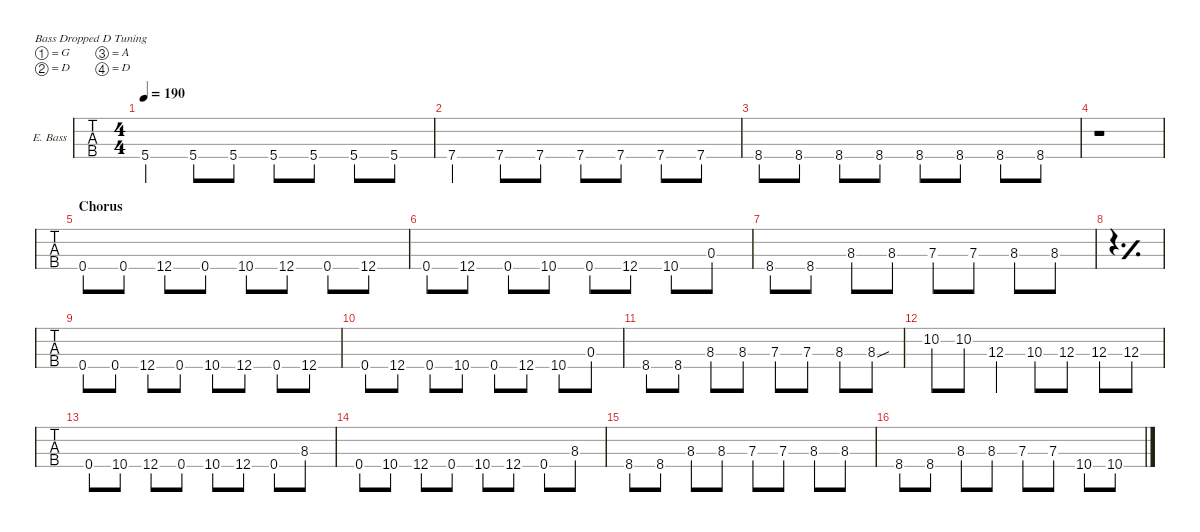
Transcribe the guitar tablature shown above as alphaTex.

\defaultSystemsLayout 4
\hideDynamics
\bracketExtendMode nobrackets
\firstSystemTrackNameOrientation horizontal
\track ("Ele. Bass" "E. Bass") {defaultSystemsLayout 4 instrument electricbassfinger}
\staff {tabs}
\tuning (G2 D2 A1 D1)
\ts (4 4)
\tempo 190
\clef f4
\scale
0.284855
\ks dminor
5.4{acc forcenatural}.4{dy f} 5.4{acc forcenatural}.8 5.4{acc forcenatural}.8 5.4{acc forcenatural}.8 5.4{acc forcenatural}.8 5.4{acc forcenatural}.8 5.4{acc forcenatural}.8 |
\scale
0.238382 7.4{acc forcenatural}.4 7.4{acc forcenatural}.8 7.4{acc forcenatural}.8 7.4{acc forcenatural}.8 7.4{acc forcenatural}.8 7.4{acc forcenatural}.8 7.4{acc forcenatural}.8 |
\scale
0.238381 8.4{acc b}.8 8.4{acc b}.8 8.4{acc b}.8 8.4{acc b}.8 8.4{acc b}.8 8.4{acc b}.8 8.4{acc b}.8 8.4{acc b}.8 |
\scale
0.238382 r.1 |
\section ("" "Chorus")
\scale
0.284855 0.4{acc forcenatural}.8 0.4{acc forcenatural}.8 12.4{acc forcenatural}.8 0.4{acc forcenatural}.8 10.4{acc forcenatural}.8 12.4{acc forcenatural}.8 0.4{acc forcenatural}.8 12.4{acc forcenatural}.8 |
\scale
0.238382 0.4{acc forcenatural}.8 12.4{acc forcenatural}.8 0.4{acc forcenatural}.8 10.4{acc forcenatural}.8 0.4{acc forcenatural}.8 12.4{acc forcenatural}.8 10.4{acc forcenatural}.8 0.3{acc forcenatural}.8 |
\scale
0.238381 8.4{acc b}.8 8.4{acc b}.8 8.3{acc forcenatural}.8 8.3{acc forcenatural}.8 7.3{acc forcenatural}.8 7.3{acc forcenatural}.8 8.3{acc forcenatural}.8 8.3{acc forcenatural}.8 |
\simile simple
\scale
0.238382 |
\simile none
\scale
0.284855 0.4{acc forcenatural}.8 0.4{acc forcenatural}.8 12.4{acc forcenatural}.8 0.4{acc forcenatural}.8 10.4{acc forcenatural}.8 12.4{acc forcenatural}.8 0.4{acc forcenatural}.8 12.4{acc forcenatural}.8 |
\scale
0.238382 0.4{acc forcenatural}.8 12.4{acc forcenatural}.8 0.4{acc forcenatural}.8 10.4{acc forcenatural}.8 0.4{acc forcenatural}.8 12.4{acc forcenatural}.8 10.4{acc forcenatural}.8 0.3{acc forcenatural}.8 |
\scale
0.238381 8.4{acc b}.8 8.4{acc b}.8 8.3{acc forcenatural}.8 8.3{acc forcenatural}.8 7.3{acc forcenatural}.8 7.3{acc forcenatural}.8 8.3{acc forcenatural}.8 8.3{sou acc forcenatural}.8 |
\scale
0.238382 10.2{acc forcenatural}.8 10.2{acc forcenatural}.8 12.3{acc forcenatural}.4 10.3{acc forcenatural}.8 12.3{acc forcenatural}.8 12.3{acc forcenatural}.8 12.3{acc forcenatural}.8 |
\scale
0.284855 0.4{acc forcenatural}.8 10.4{acc forcenatural}.8 12.4{acc forcenatural}.8 0.4{acc forcenatural}.8 10.4{acc forcenatural}.8 12.4{acc forcenatural}.8 0.4{acc forcenatural}.8 8.3{acc forcenatural}.8 |
\scale
0.238382 0.4{acc forcenatural}.8 10.4{acc forcenatural}.8 12.4{acc forcenatural}.8 0.4{acc forcenatural}.8 10.4{acc forcenatural}.8 12.4{acc forcenatural}.8 0.4{acc forcenatural}.8 8.3{acc forcenatural}.8 |
\scale
0.238381 8.4{acc b}.8 8.4{acc b}.8 8.3{acc forcenatural}.8 8.3{acc forcenatural}.8 7.3{acc forcenatural}.8 7.3{acc forcenatural}.8 8.3{acc forcenatural}.8 8.3{acc forcenatural}.8 |
\scale
0.238381 8.4{acc b}.8 8.4{acc b}.8 8.3{acc forcenatural}.8 8.3{acc forcenatural}.8 7.3{acc forcenatural}.8 7.3{acc forcenatural}.8 10.4{acc forcenatural}.8 10.4{acc forcenatural}.8
